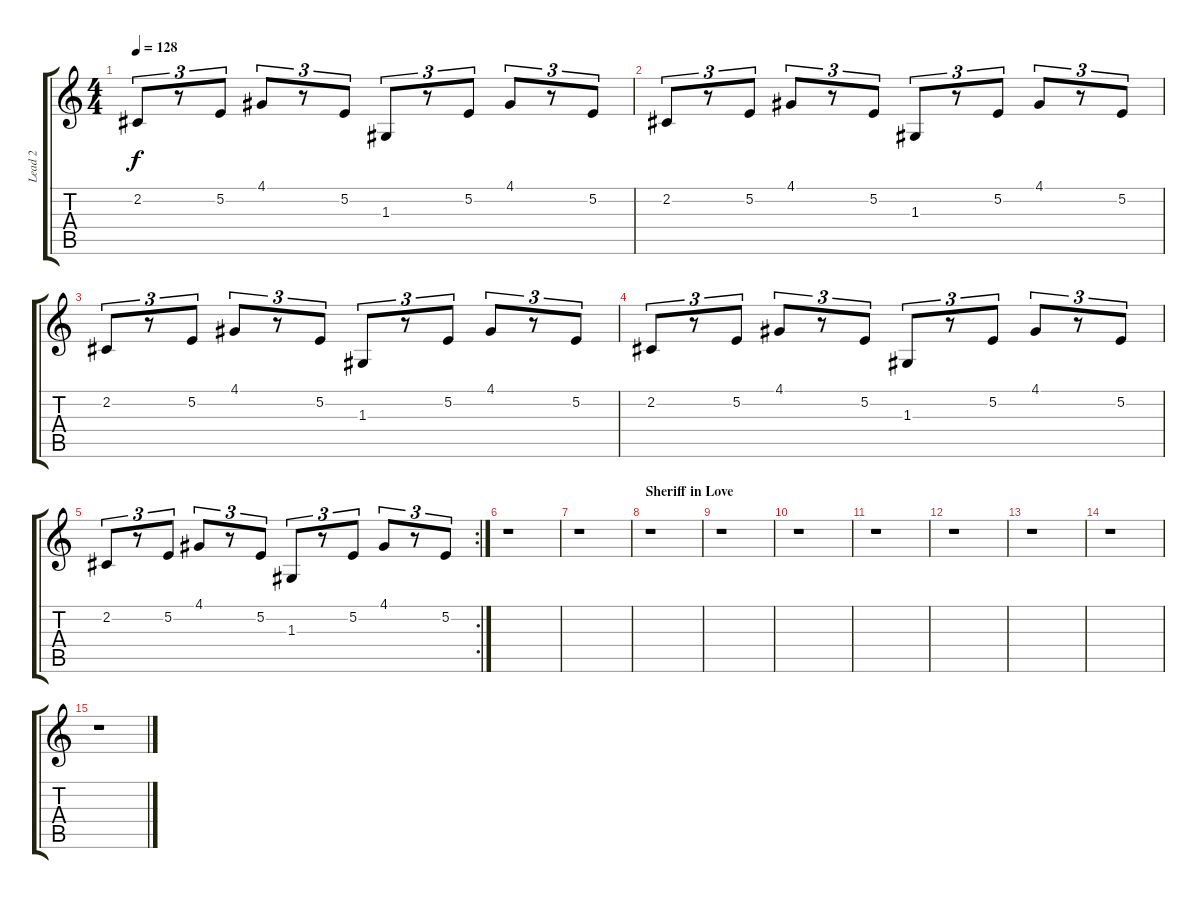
\track ("Lead 2" "Lead 2") {instrument clavinet}
\staff {score tabs}
\tuning (E4 B3 G3 D3 A2 E2) {hide}
\ts (4 4)
\tempo 128
\clef g2
\ks c
2.2.8{tu (3 2) dy f} r.8{tu (3 2)} 5.2.8{tu (3 2)} 4.1.8{tu (3 2)} r.8{tu (3 2)} 5.2.8{tu (3 2)} 1.3.8{tu (3 2)} r.8{tu (3 2)} 5.2.8{tu (3 2)} 4.1.8{tu (3 2)} r.8{tu (3 2)} 5.2.8{tu (3 2)} |
2.2.8{tu (3 2)} r.8{tu (3 2)} 5.2.8{tu (3 2)} 4.1.8{tu (3 2)} r.8{tu (3 2)} 5.2.8{tu (3 2)} 1.3.8{tu (3 2)} r.8{tu (3 2)} 5.2.8{tu (3 2)} 4.1.8{tu (3 2)} r.8{tu (3 2)} 5.2.8{tu (3 2)} |
2.2.8{tu (3 2)} r.8{tu (3 2)} 5.2.8{tu (3 2)} 4.1.8{tu (3 2)} r.8{tu (3 2)} 5.2.8{tu (3 2)} 1.3.8{tu (3 2)} r.8{tu (3 2)} 5.2.8{tu (3 2)} 4.1.8{tu (3 2)} r.8{tu (3 2)} 5.2.8{tu (3 2)} |
2.2.8{tu (3 2)} r.8{tu (3 2)} 5.2.8{tu (3 2)} 4.1.8{tu (3 2)} r.8{tu (3 2)} 5.2.8{tu (3 2)} 1.3.8{tu (3 2)} r.8{tu (3 2)} 5.2.8{tu (3 2)} 4.1.8{tu (3 2)} r.8{tu (3 2)} 5.2.8{tu (3 2)} |
\rc 2
2.2.8{tu (3 2)} r.8{tu (3 2)} 5.2.8{tu (3 2)} 4.1.8{tu (3 2)} r.8{tu (3 2)} 5.2.8{tu (3 2)} 1.3.8{tu (3 2)} r.8{tu (3 2)} 5.2.8{tu (3 2)} 4.1.8{tu (3 2)} r.8{tu (3 2)} 5.2.8{tu (3 2)} |
r.1 |
r.1 |
\section ("" "Sheriff in Love")
r.1 |
r.1 |
r.1 |
r.1 |
r.1 |
r.1 |
r.1 |
r.1
